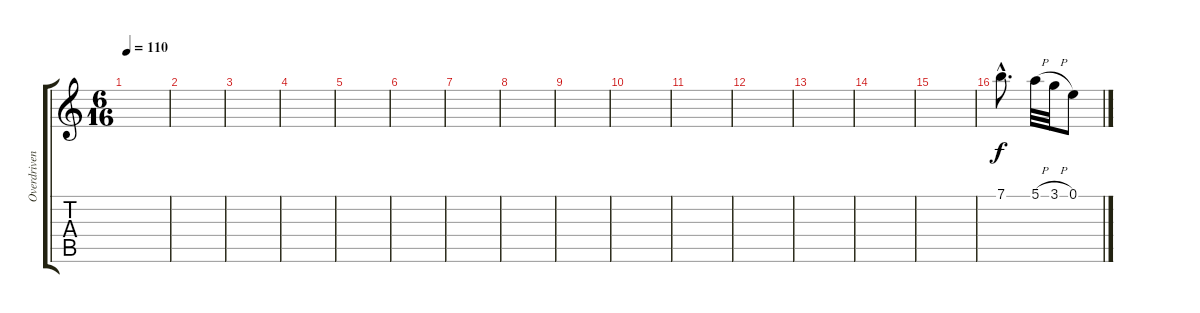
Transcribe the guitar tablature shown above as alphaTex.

\track ("Overdriven Guitar 1" "Overdriven") {instrument overdrivenguitar}
\staff {score tabs}
\tuning (E4 B3 G3 D3 A2 E2) {hide}
\ts (6 16)
\tempo 110
\clef g2
\ks c
|
|
|
|
|
|
|
|
|
|
|
|
|
|
|
7.1{hac}.8{d balance 12} 5.1{h}.32 3.1{h}.32 0.1.8
